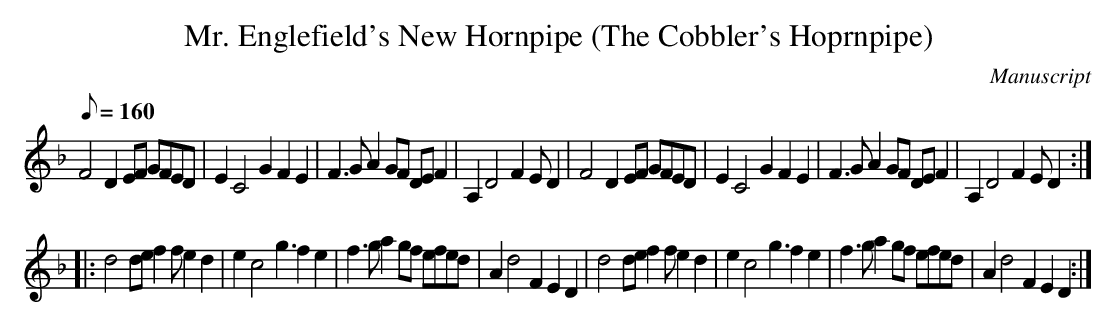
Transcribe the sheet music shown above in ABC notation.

X:1
T: Mr. Englefield's New Hornpipe (The Cobbler's Hoprnpipe)
M:3/2s
L:1/8
Q:160
O:Manuscript
K:F
F4 D2 EF GFED| E2 C4 G2 F2 E2| F3 G A2 GF DE F2 |A,2 D4 F2 E D2|\
F4 D2 EF GFED| E2 C4 G2 F2 E2| F3 G A2 GF DE F2 |A,2 D4 F2 E D2::
d4 de f2f e2 d2| e2 c4 g3 f2 e2| f3 g a2 gf efed| A2d4 F2 E2 D2|\
d4 de f2f e2 d2| e2 c4 g3 f2 e2| f3 g a2 gf efed| A2d4 F2 E2 D2:|
